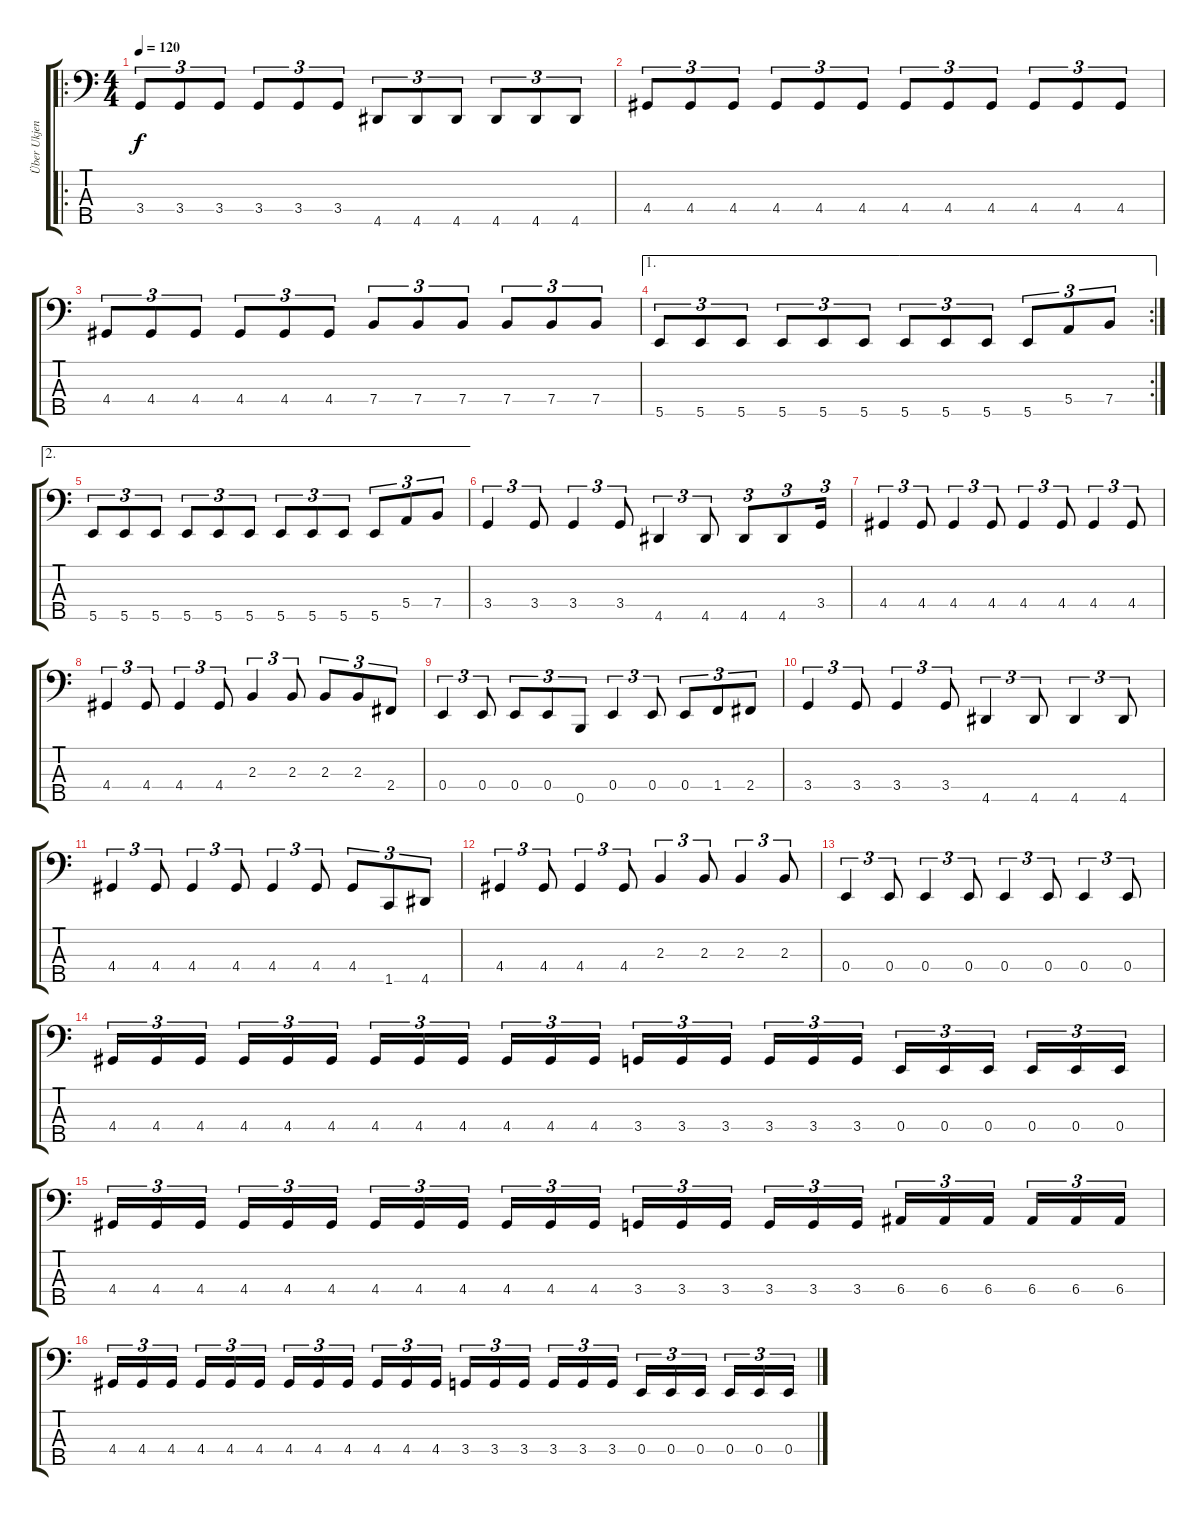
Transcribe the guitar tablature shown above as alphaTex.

\track ("Über Ukjent Bass" "Über Ukjen") {instrument electricbassfinger}
\staff {score tabs}
\tuning (G2 D2 A1 E1 B0) {hide}
\ro
\ts (4 4)
\tempo 120
\clef f4
\ks c
3.4.8{tu (3 2) dy f instrument electricbassfinger} 3.4.8{tu (3 2)} 3.4.8{tu (3 2)} 3.4.8{tu (3 2)} 3.4.8{tu (3 2)} 3.4.8{tu (3 2)} 4.5.8{tu (3 2)} 4.5.8{tu (3 2)} 4.5.8{tu (3 2)} 4.5.8{tu (3 2)} 4.5.8{tu (3 2)} 4.5.8{tu (3 2)} |
4.4.8{tu (3 2)} 4.4.8{tu (3 2)} 4.4.8{tu (3 2)} 4.4.8{tu (3 2)} 4.4.8{tu (3 2)} 4.4.8{tu (3 2)} 4.4.8{tu (3 2)} 4.4.8{tu (3 2)} 4.4.8{tu (3 2)} 4.4.8{tu (3 2)} 4.4.8{tu (3 2)} 4.4.8{tu (3 2)} |
4.4.8{tu (3 2)} 4.4.8{tu (3 2)} 4.4.8{tu (3 2)} 4.4.8{tu (3 2)} 4.4.8{tu (3 2)} 4.4.8{tu (3 2)} 7.4.8{tu (3 2)} 7.4.8{tu (3 2)} 7.4.8{tu (3 2)} 7.4.8{tu (3 2)} 7.4.8{tu (3 2)} 7.4.8{tu (3 2)} |
\ae 1
\rc 2
5.5.8{tu (3 2)} 5.5.8{tu (3 2)} 5.5.8{tu (3 2)} 5.5.8{tu (3 2)} 5.5.8{tu (3 2)} 5.5.8{tu (3 2)} 5.5.8{tu (3 2)} 5.5.8{tu (3 2)} 5.5.8{tu (3 2)} 5.5.8{tu (3 2)} 5.4.8{tu (3 2)} 7.4.8{tu (3 2)} |
\ae 2
5.5.8{tu (3 2)} 5.5.8{tu (3 2)} 5.5.8{tu (3 2)} 5.5.8{tu (3 2)} 5.5.8{tu (3 2)} 5.5.8{tu (3 2)} 5.5.8{tu (3 2)} 5.5.8{tu (3 2)} 5.5.8{tu (3 2)} 5.5.8{tu (3 2)} 5.4.8{tu (3 2)} 7.4.8{tu (3 2)} |
3.4.4{tu (3 2)} 3.4.8{tu (3 2)} 3.4.4{tu (3 2)} 3.4.8{tu (3 2)} 4.5.4{tu (3 2)} 4.5.8{tu (3 2)} 4.5.8{tu (3 2)} 4.5.8{tu (3 2)} 3.4.16{tu (3 2)} |
4.4.4{tu (3 2)} 4.4.8{tu (3 2)} 4.4.4{tu (3 2)} 4.4.8{tu (3 2)} 4.4.4{tu (3 2)} 4.4.8{tu (3 2)} 4.4.4{tu (3 2)} 4.4.8{tu (3 2)} |
4.4.4{tu (3 2)} 4.4.8{tu (3 2)} 4.4.4{tu (3 2)} 4.4.8{tu (3 2)} 2.3.4{tu (3 2)} 2.3.8{tu (3 2)} 2.3.8{tu (3 2)} 2.3.8{tu (3 2)} 2.4.8{tu (3 2)} |
0.4.4{tu (3 2)} 0.4.8{tu (3 2)} 0.4.8{tu (3 2)} 0.4.8{tu (3 2)} 0.5.8{tu (3 2)} 0.4.4{tu (3 2)} 0.4.8{tu (3 2)} 0.4.8{tu (3 2)} 1.4.8{tu (3 2)} 2.4.8{tu (3 2)} |
3.4.4{tu (3 2)} 3.4.8{tu (3 2)} 3.4.4{tu (3 2)} 3.4.8{tu (3 2)} 4.5.4{tu (3 2)} 4.5.8{tu (3 2)} 4.5.4{tu (3 2)} 4.5.8{tu (3 2)} |
4.4.4{tu (3 2)} 4.4.8{tu (3 2)} 4.4.4{tu (3 2)} 4.4.8{tu (3 2)} 4.4.4{tu (3 2)} 4.4.8{tu (3 2)} 4.4.8{tu (3 2)} 1.5.8{tu (3 2)} 4.5.8{tu (3 2)} |
4.4.4{tu (3 2)} 4.4.8{tu (3 2)} 4.4.4{tu (3 2)} 4.4.8{tu (3 2)} 2.3.4{tu (3 2)} 2.3.8{tu (3 2)} 2.3.4{tu (3 2)} 2.3.8{tu (3 2)} |
0.4.4{tu (3 2)} 0.4.8{tu (3 2)} 0.4.4{tu (3 2)} 0.4.8{tu (3 2)} 0.4.4{tu (3 2)} 0.4.8{tu (3 2)} 0.4.4{tu (3 2)} 0.4.8{tu (3 2)} |
4.4.16{tu (3 2)} 4.4.16{tu (3 2)} 4.4.16{tu (3 2)} 4.4.16{tu (3 2)} 4.4.16{tu (3 2)} 4.4.16{tu (3 2)} 4.4.16{tu (3 2)} 4.4.16{tu (3 2)} 4.4.16{tu (3 2)} 4.4.16{tu (3 2)} 4.4.16{tu (3 2)} 4.4.16{tu (3 2)} 3.4.16{tu (3 2)} 3.4.16{tu (3 2)} 3.4.16{tu (3 2)} 3.4.16{tu (3 2)} 3.4.16{tu (3 2)} 3.4.16{tu (3 2)} 0.4.16{tu (3 2)} 0.4.16{tu (3 2)} 0.4.16{tu (3 2)} 0.4.16{tu (3 2)} 0.4.16{tu (3 2)} 0.4.16{tu (3 2)} |
4.4.16{tu (3 2)} 4.4.16{tu (3 2)} 4.4.16{tu (3 2)} 4.4.16{tu (3 2)} 4.4.16{tu (3 2)} 4.4.16{tu (3 2)} 4.4.16{tu (3 2)} 4.4.16{tu (3 2)} 4.4.16{tu (3 2)} 4.4.16{tu (3 2)} 4.4.16{tu (3 2)} 4.4.16{tu (3 2)} 3.4.16{tu (3 2)} 3.4.16{tu (3 2)} 3.4.16{tu (3 2)} 3.4.16{tu (3 2)} 3.4.16{tu (3 2)} 3.4.16{tu (3 2)} 6.4.16{tu (3 2)} 6.4.16{tu (3 2)} 6.4.16{tu (3 2)} 6.4.16{tu (3 2)} 6.4.16{tu (3 2)} 6.4.16{tu (3 2)} |
4.4.16{tu (3 2)} 4.4.16{tu (3 2)} 4.4.16{tu (3 2)} 4.4.16{tu (3 2)} 4.4.16{tu (3 2)} 4.4.16{tu (3 2)} 4.4.16{tu (3 2)} 4.4.16{tu (3 2)} 4.4.16{tu (3 2)} 4.4.16{tu (3 2)} 4.4.16{tu (3 2)} 4.4.16{tu (3 2)} 3.4.16{tu (3 2)} 3.4.16{tu (3 2)} 3.4.16{tu (3 2)} 3.4.16{tu (3 2)} 3.4.16{tu (3 2)} 3.4.16{tu (3 2)} 0.4.16{tu (3 2)} 0.4.16{tu (3 2)} 0.4.16{tu (3 2)} 0.4.16{tu (3 2)} 0.4.16{tu (3 2)} 0.4.16{tu (3 2)}
